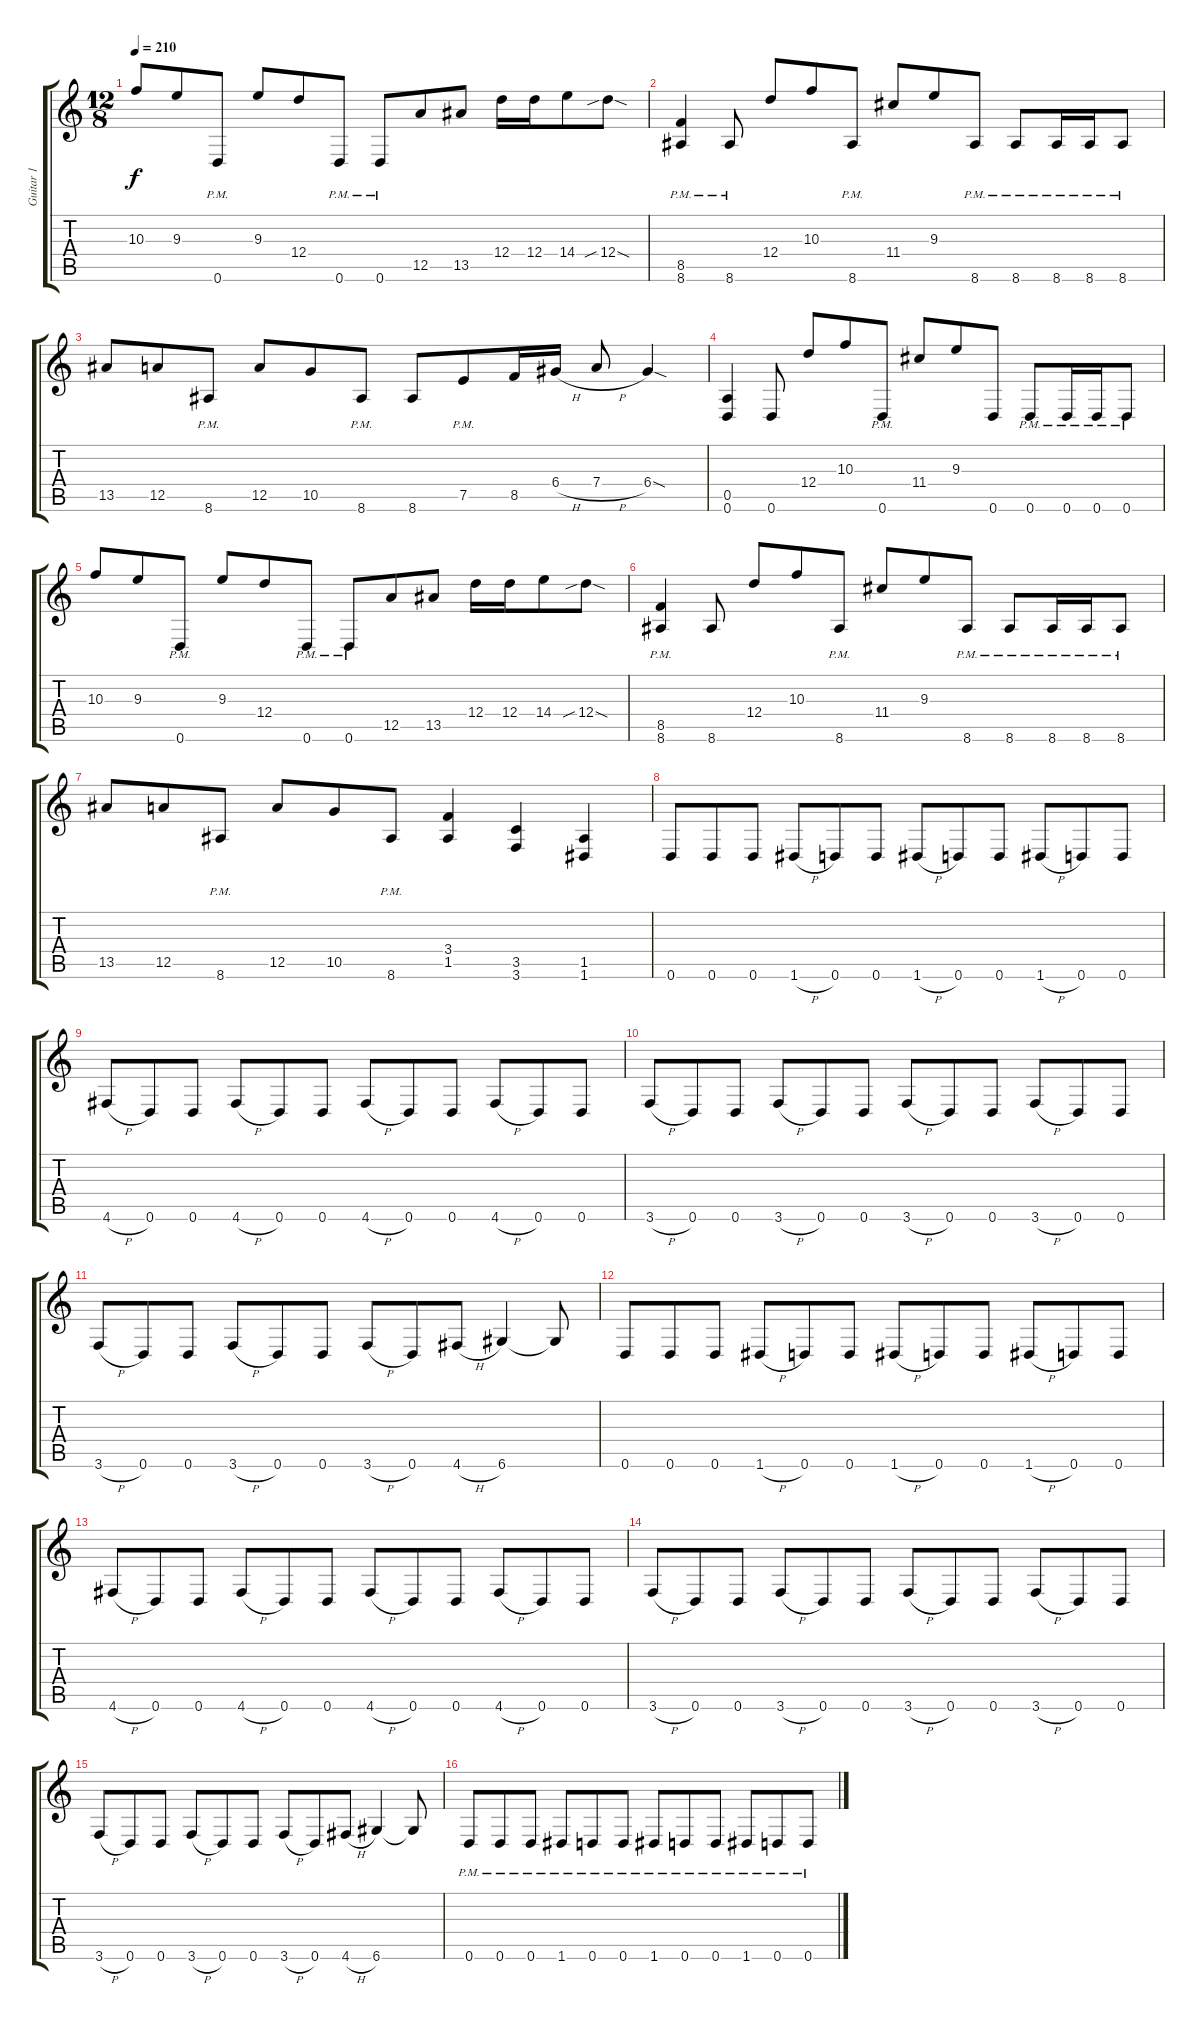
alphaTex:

\track ("Guitar 1" "Guitar 1") {instrument distortionguitar}
\staff {score tabs}
\tuning (E4 B3 G3 D3 A2 D2) {hide}
\ts (12 8)
\tempo 210
\clef g2
\ks c
10.3.8{dy f} 9.3.8 0.6{pm}.8 9.3.8 12.4.8 0.6{pm}.8 0.6{pm}.8 12.5.8 13.5.8 12.4.16 12.4.16 14.4.8 12.4{sib sod}.8 |
(8.5 8.6{pm}).4 8.6{pm}.8 12.4.8 10.3.8 8.6{pm}.8 11.4.8 9.3.8 8.6{pm}.8 8.6{pm}.8 8.6{pm}.16 8.6{pm}.16 8.6{pm}.8 |
13.5.8 12.5.8 8.6{pm}.8 12.5.8 10.5.8 8.6{pm}.8 8.6.8 7.5{pm}.8 8.5.16 6.4{h}.16 7.4{h}.8 6.4{sod}.4 |
(0.5 0.6).4 0.6.8 12.4.8 10.3.8 0.6{pm}.8 11.4.8 9.3.8 0.6.8 0.6{pm}.8 0.6{pm}.16 0.6{pm}.16 0.6{pm}.8 |
10.3.8 9.3.8 0.6{pm}.8 9.3.8 12.4.8 0.6{pm}.8 0.6{pm}.8 12.5.8 13.5.8 12.4.16 12.4.16 14.4.8 12.4{sib sod}.8 |
(8.5 8.6{pm}).4 8.6.8 12.4.8 10.3.8 8.6{pm}.8 11.4.8 9.3.8 8.6{pm}.8 8.6{pm}.8 8.6{pm}.16 8.6{pm}.16 8.6{pm}.8 |
13.5.8 12.5.8 8.6{pm}.8 12.5.8 10.5.8 8.6{pm}.8 (3.4 1.5).4 (3.5 3.6).4 (1.5 1.6).4 |
0.6.8 0.6.8 0.6.8 1.6{h}.8 0.6.8 0.6.8 1.6{h}.8 0.6.8 0.6.8 1.6{h}.8 0.6.8 0.6.8 |
4.6{h}.8 0.6.8 0.6.8 4.6{h}.8 0.6.8 0.6.8 4.6{h}.8 0.6.8 0.6.8 4.6{h}.8 0.6.8 0.6.8 |
3.6{h}.8 0.6.8 0.6.8 3.6{h}.8 0.6.8 0.6.8 3.6{h}.8 0.6.8 0.6.8 3.6{h}.8 0.6.8 0.6.8 |
3.6{h}.8 0.6.8 0.6.8 3.6{h}.8 0.6.8 0.6.8 3.6{h}.8 0.6.8 4.6{h}.8 6.6.4 6.6{t}.8 |
0.6.8 0.6.8 0.6.8 1.6{h}.8 0.6.8 0.6.8 1.6{h}.8 0.6.8 0.6.8 1.6{h}.8 0.6.8 0.6.8 |
4.6{h}.8 0.6.8 0.6.8 4.6{h}.8 0.6.8 0.6.8 4.6{h}.8 0.6.8 0.6.8 4.6{h}.8 0.6.8 0.6.8 |
3.6{h}.8 0.6.8 0.6.8 3.6{h}.8 0.6.8 0.6.8 3.6{h}.8 0.6.8 0.6.8 3.6{h}.8 0.6.8 0.6.8 |
3.6{h}.8 0.6.8 0.6.8 3.6{h}.8 0.6.8 0.6.8 3.6{h}.8 0.6.8 4.6{h}.8 6.6.4 6.6{t}.8 |
0.6{pm}.8 0.6{pm}.8 0.6{pm}.8 1.6{pm}.8 0.6{pm}.8 0.6{pm}.8 1.6{pm}.8 0.6{pm}.8 0.6{pm}.8 1.6{pm}.8 0.6{pm}.8 0.6{pm}.8
